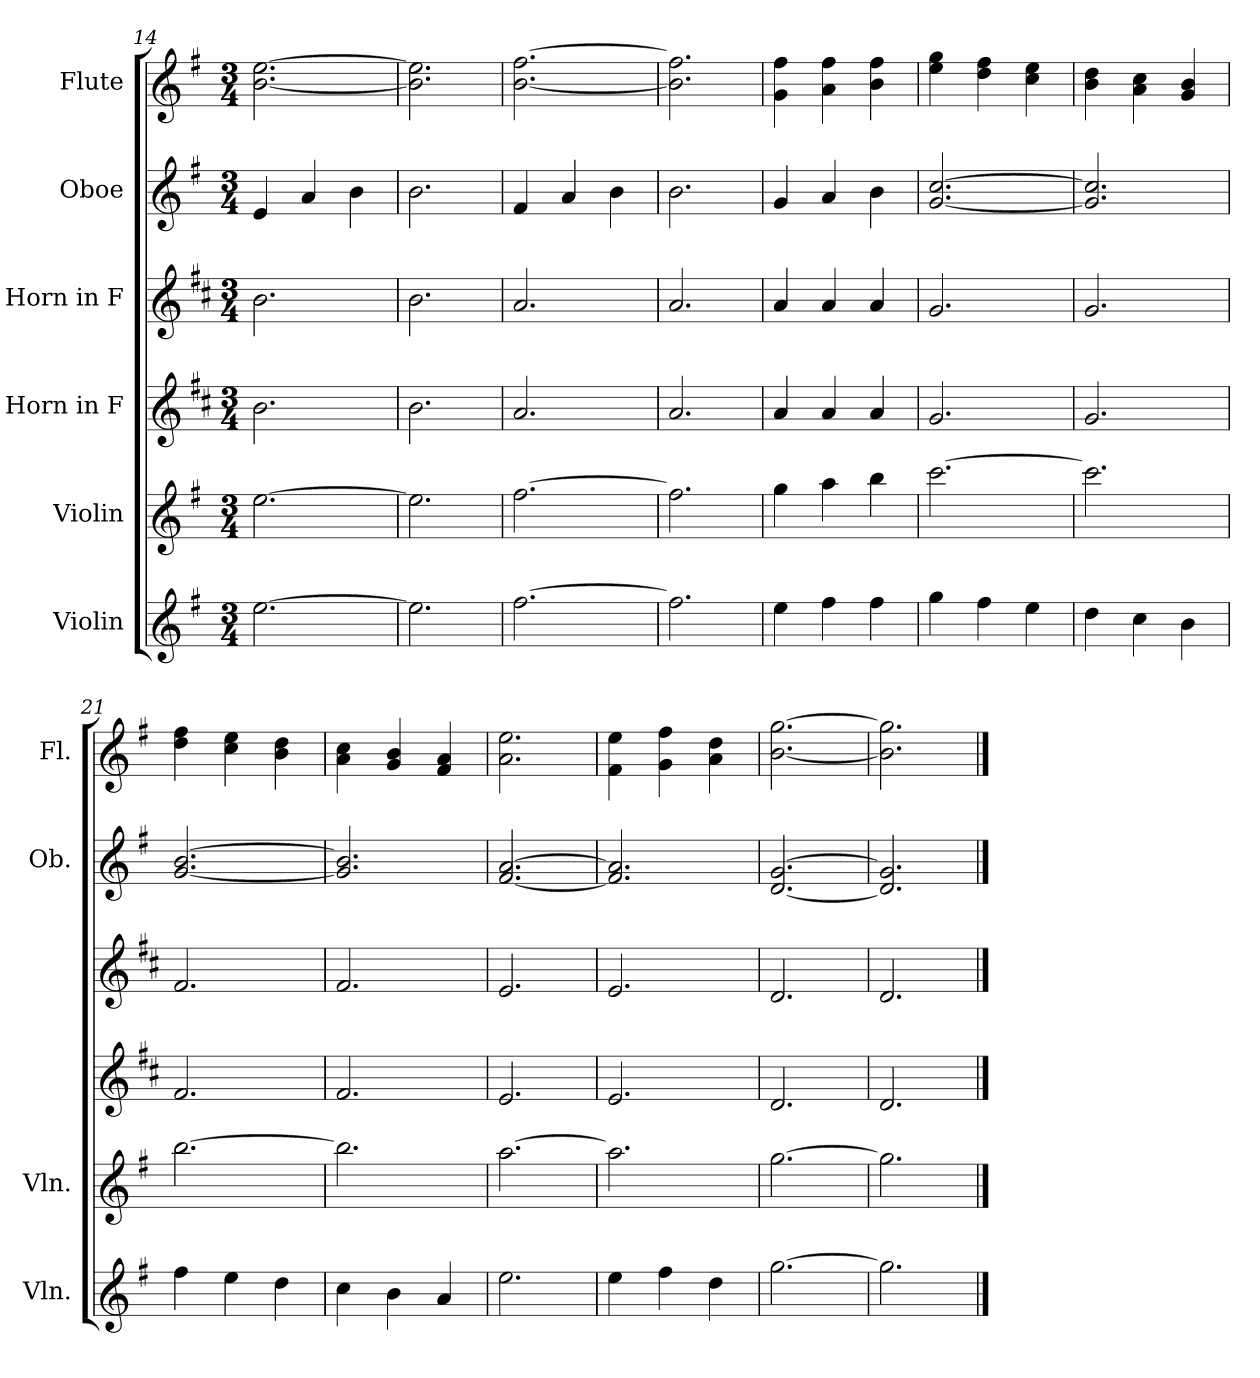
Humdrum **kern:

**kern	**kern	**kern	**kern	**kern	**kern
*part6	*part5	*part4	*part3	*part2	*part1
*staff6	*staff5	*staff4	*staff3	*staff2	*staff1
*I"Violin	*I"Violin	*I"Horn in F	*I"Horn in F	*I"Oboe	*I"Flute
*I'Vln.	*I'Vln.	*	*	*I'Ob.	*I'Fl.
*clefG2	*clefG2	*clefG2	*clefG2	*clefG2	*clefG2
*	*	*ITrd4c7	*ITrd4c7	*	*
*k[f#]	*k[f#]	*k[f#]	*k[f#]	*k[f#]	*k[f#]
*M3/4	*M3/4	*M3/4	*M3/4	*M3/4	*M3/4
=14	=14	=14	=14	=14	=14
[2.ee\	[2.ee\	2.e\	2.e\	4e/	[2.b\ [2.ee\
.	.	.	.	4a/	.
.	.	.	.	4b\	.
=15	=15	=15	=15	=15	=15
2.ee\]	2.ee\]	2.e\	2.e\	2.b\	2.b\] 2.ee\]
=16	=16	=16	=16	=16	=16
[2.ff#\	[2.ff#\	2.d/	2.d/	4f#/	[2.b\ [2.ff#\
.	.	.	.	4a/	.
.	.	.	.	4b\	.
=17	=17	=17	=17	=17	=17
2.ff#\]	2.ff#\]	2.d/	2.d/	2.b\	2.b\] 2.ff#\]
=18	=18	=18	=18	=18	=18
4ee\	4gg\	4d/	4d/	4g/	4g\ 4ff#\
4ff#\	4aa\	4d/	4d/	4a/	4a\ 4ff#\
4ff#\	4bb\	4d/	4d/	4b\	4b\ 4ff#\
=19	=19	=19	=19	=19	=19
4gg\	[2.ccc\	2.c/	2.c/	[2.g/ [2.cc/	4ee\ 4gg\
4ff#\	.	.	.	.	4dd\ 4ff#\
4ee\	.	.	.	.	4cc\ 4ee\
=20	=20	=20	=20	=20	=20
4dd\	2.ccc\]	2.c/	2.c/	2.g/] 2.cc/]	4b\ 4dd\
4cc\	.	.	.	.	4a\ 4cc\
4b\	.	.	.	.	4g/ 4b/
=21	=21	=21	=21	=21	=21
4ff#\	[2.bb\	2.B/	2.B/	[2.g/ [2.b/	4dd\ 4ff#\
4ee\	.	.	.	.	4cc\ 4ee\
4dd\	.	.	.	.	4b\ 4dd\
=22	=22	=22	=22	=22	=22
4cc\	2.bb\]	2.B/	2.B/	2.g/] 2.b/]	4a\ 4cc\
4b\	.	.	.	.	4g/ 4b/
4a/	.	.	.	.	4f#/ 4a/
=23	=23	=23	=23	=23	=23
2.ee\	[2.aa\	2.A/	2.A/	[2.f#/ [2.a/	2.a\ 2.ee\
!!LO:LB:g=z
=24	=24	=24	=24	=24	=24
4ee\	2.aa\]	2.A/	2.A/	2.f#/] 2.a/]	4f#\ 4ee\
4ff#\	.	.	.	.	4g\ 4ff#\
4dd\	.	.	.	.	4a\ 4dd\
=25	=25	=25	=25	=25	=25
[2.gg\	[2.gg\	2.G/	2.G/	[2.d/ [2.g/	[2.b\ [2.gg\
=26	=26	=26	=26	=26	=26
2.gg\]	2.gg\]	2.G/	2.G/	2.d/] 2.g/]	2.b\] 2.gg\]
==	==	==	==	==	==
*-	*-	*-	*-	*-	*-
